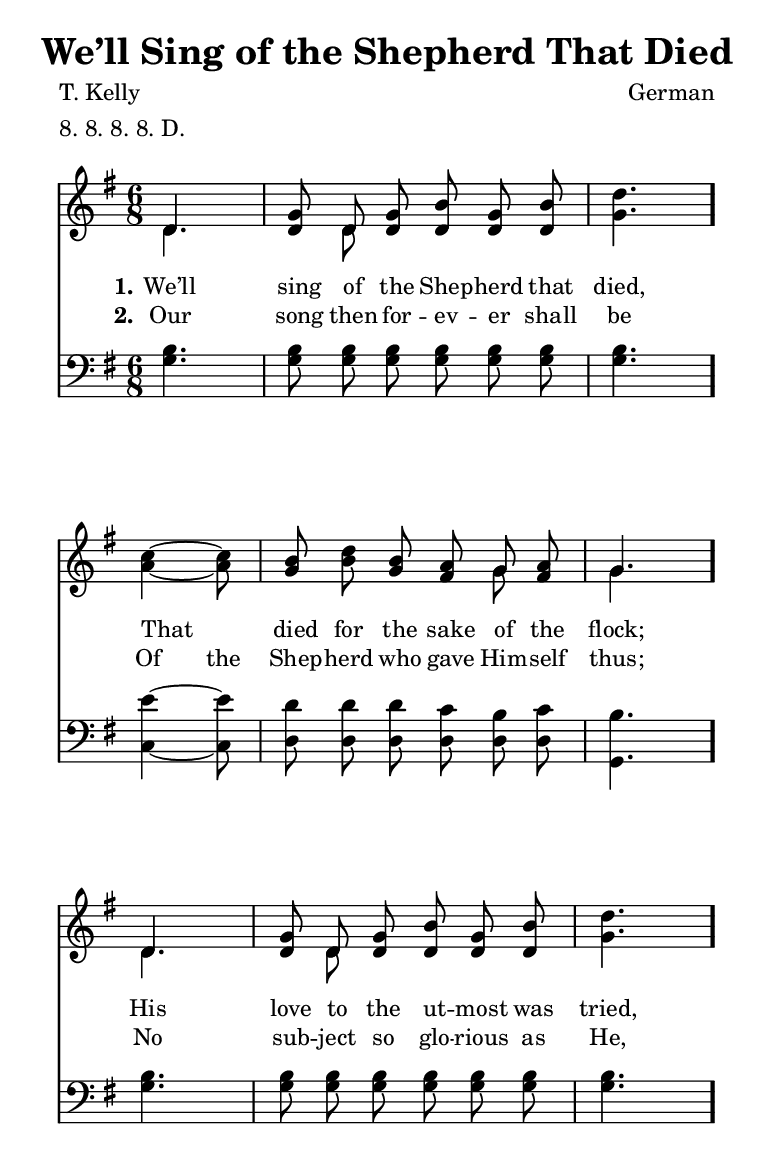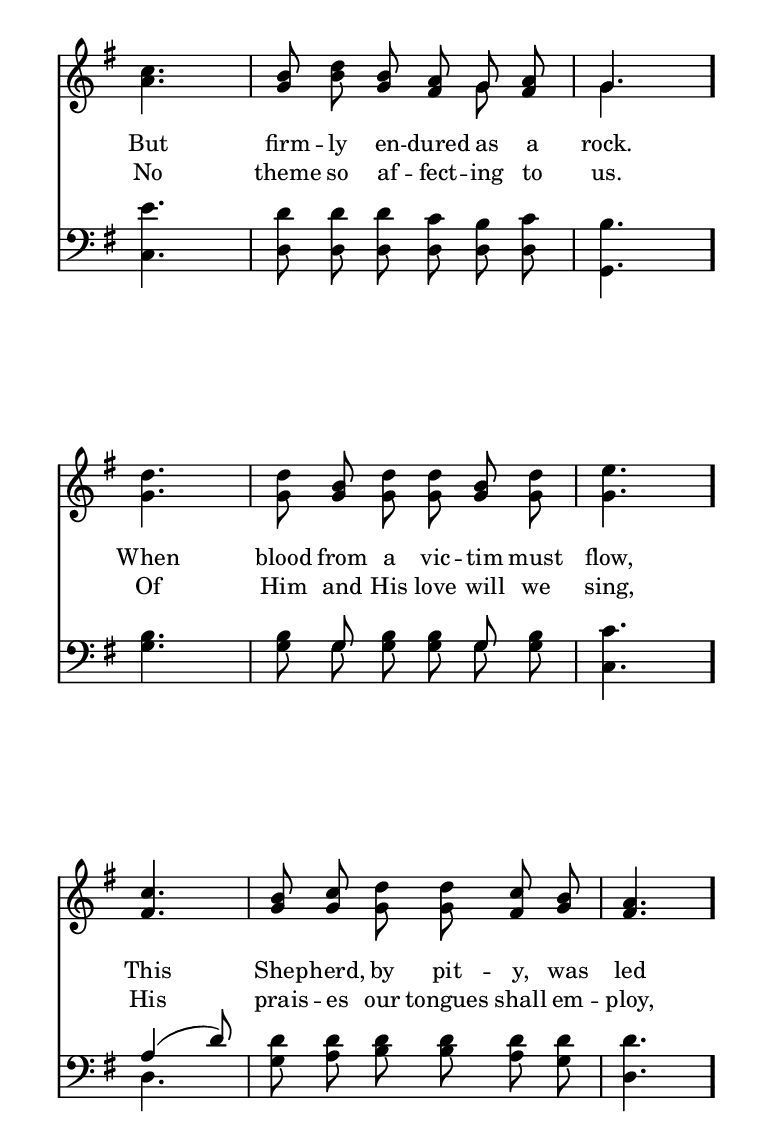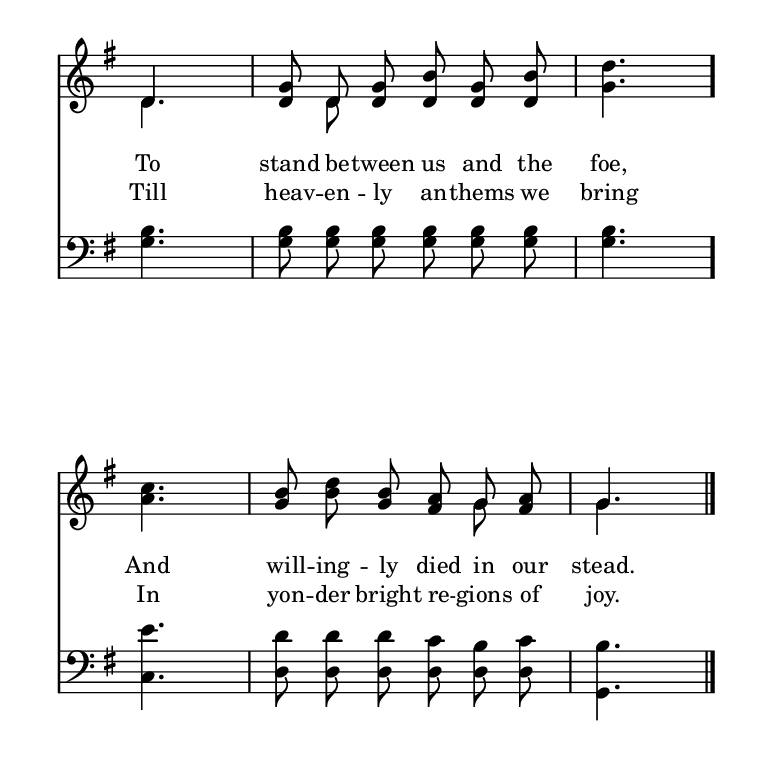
\include "common/global.ily"
\paper {
  \include "common/paper.ily"
  ragged-last-bottom = ##t
  system-system-spacing.padding = 6
}

\header{
  hymnnumber = "208"
  title = "We’ll Sing of the Shepherd That Died"
  tunename = "De Fleury"
  meter = "8. 8. 8. 8. D."
  poet = "T. Kelly"
  composer = "German"
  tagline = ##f
}

global = {
  \include "common/overrides.ily"
  \override Staff.TimeSignature.style = #'numbered
  \time 6/8
  \override Score.MetronomeMark.transparent = ##t % hide all fermata changes too
  \tempo 4=80
  \key g \major
  \partial 4.
  \autoBeamOff
}

notesSoprano = {
\global
\relative c' {

  d4. g8 d g b g b | d4.
  c4 ~ c8 | b8 d b a g a | g4. \eogbreak
  d4. g8 d g b g b | d4.
  c4. | b8 d b a g a | g4. \eogbreak
  d'4. d8 b d d b d | e4.
  c4. | b8 c d d c b | a4. \eogbreak
  d,4. g8 d g b g b | d4.
  c4. | b8 d b a g a | g4.

  \bar "|."

}
}

notesAlto = {
\global
\relative e' {

  d4. | d8 d d d d d | g4.
  a4 ~ a8 | g b g fis g fis | g4.
  d4. | d8 d d d d d | g4.
  a4. | g8 b g fis g fis | g4.
  g4. | g8 g g g g g | g4.
  fis4. | g8 g g g fis g | fis4.
  d4. | d8 d d d d d | g4.
  a4. | g8 b g fis g fis | g4.

}
}

notesTenor = {
\global
\relative a {

  b4. | b8 b b b b b | b4.
  e4 ~ e8 | d8 d d c b c | b4.
  b4. | b8 b b b b b | b4.
  e4. | d8 d d c b c | b4.
  b4. | b8 g b b g b | c4.
  a4( d8) | d8 d d d d d | d4.
  b4. | b8 b b b b b | b4.
  e4. | d8 d d c b c | b4.

}
}

notesBass = {
\global
\relative f {

  g4. | g8 g g g g g | g4.
  c,4 ~ c8 | d8 d d d d d | g,4.
  g'4. | g8 g g g g g | g4.
  c,4. | d8 d d d d d | g,4.
  g'4. | g8 g g g g g | c,4.
  d4. | g8 a b b a g | d4.
  g4. | g8 g g g g g | g4.
  c,4. | d8 d d d d d | g,4.

}
}

wordsA = \lyricmode {
\set stanza = "1."

We’ll sing of the Shep -- herd that died, \bar "."
That died for the sake of the flock; \bar "."
His love to the ut -- most was tried, \bar "."
But firm -- ly en -- dured as a rock. \bar "."
When blood from a vic -- tim must flow, \bar "."
This Shep -- herd, by pit -- y, was led \bar "."
To stand be -- tween us and the foe, \bar "."
And will -- ing -- ly died in our stead. \bar "."

}

wordsB = \lyricmode {
\set stanza = "2."

Our song then for -- ev -- er shall be
{ \mon } Of the { \moff } Shep -- herd who gave Him -- self thus;
No sub -- ject so glo -- rious as He,
No theme so af -- fect -- ing to us.
Of Him and His love will we sing,
His prais -- es our tongues shall em -- ploy,
Till heav -- en -- ly an -- thems we bring
In yon -- der bright re -- gions of joy.

}

\score {
  \context ChoirStaff <<
    \context Staff = upper <<
      \set Staff.autoBeaming = ##f
      \set ChoirStaff.systemStartDelimiter = #'SystemStartBar
      \set ChoirStaff.printPartCombineTexts = ##f
      \partcombine #'(2 . 11) \notesSoprano \notesAlto
      \context NullVoice = sopranos { \voiceOne << \notesSoprano >> }
      \context Lyrics = one   \lyricsto sopranos \wordsA
      \context Lyrics = two   \lyricsto sopranos \wordsB
    >>
    \context Staff = men <<
      \set Staff.autoBeaming = ##f
      \clef bass
      \set ChoirStaff.printPartCombineTexts = ##f
      \partcombine #'(2 . 11) \notesTenor \notesBass
    >>
  >>
  \layout {
    \include "common/layout.ily"
  }
  #(cond ((ly:get-option 'eog-midi-permitted) #{ \midi{
    \include "common/midi.ily"
  } #}))
}

\version "2.19.49"  % necessary for upgrading to future LilyPond versions.

% vi:set et ts=2 sw=2 ai nocindent syntax=lilypond:
